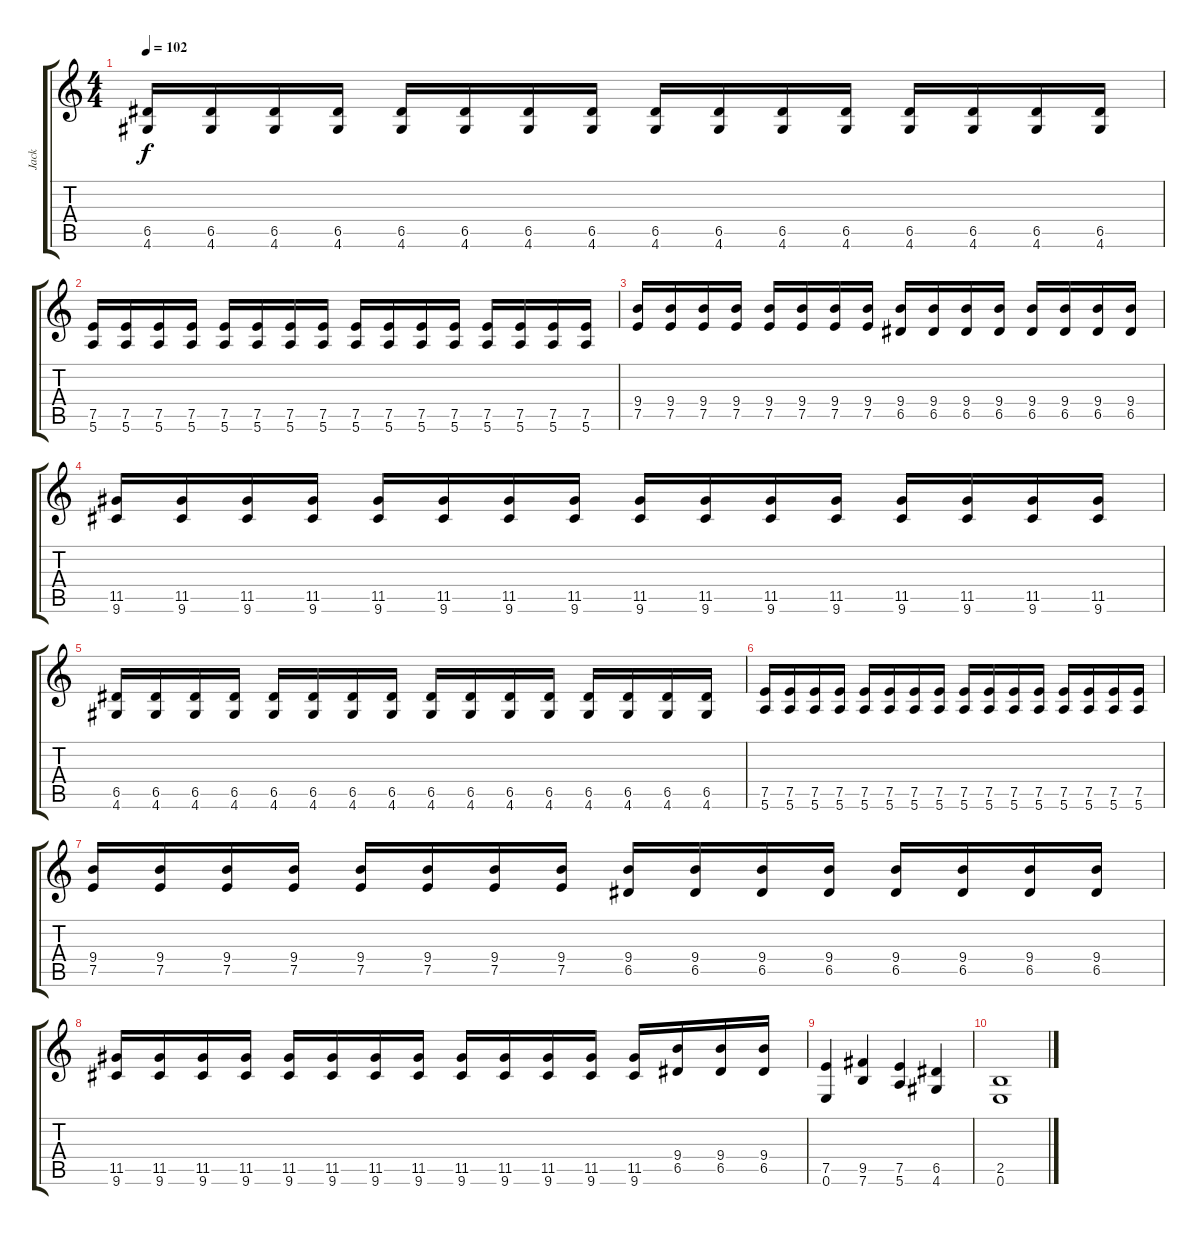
\track ("Jack" "Jack") {instrument overdrivenguitar}
\staff {score tabs}
\tuning (E4 B3 G3 D3 A2 E2) {hide}
\ts (4 4)
\tempo 102
\clef g2
\ks c
(6.5 4.6).16{dy f} (6.5 4.6).16 (6.5 4.6).16 (6.5 4.6).16 (6.5 4.6).16 (6.5 4.6).16 (6.5 4.6).16 (6.5 4.6).16 (6.5 4.6).16 (6.5 4.6).16 (6.5 4.6).16 (6.5 4.6).16 (6.5 4.6).16 (6.5 4.6).16 (6.5 4.6).16 (6.5 4.6).16 |
(7.5 5.6).16 (7.5 5.6).16 (7.5 5.6).16 (7.5 5.6).16 (7.5 5.6).16 (7.5 5.6).16 (7.5 5.6).16 (7.5 5.6).16 (7.5 5.6).16 (7.5 5.6).16 (7.5 5.6).16 (7.5 5.6).16 (7.5 5.6).16 (7.5 5.6).16 (7.5 5.6).16 (7.5 5.6).16 |
(9.4 7.5).16 (9.4 7.5).16 (9.4 7.5).16 (9.4 7.5).16 (9.4 7.5).16 (9.4 7.5).16 (9.4 7.5).16 (9.4 7.5).16 (9.4 6.5).16 (9.4 6.5).16 (9.4 6.5).16 (9.4 6.5).16 (9.4 6.5).16 (9.4 6.5).16 (9.4 6.5).16 (9.4 6.5).16 |
(11.5 9.6).16 (11.5 9.6).16 (11.5 9.6).16 (11.5 9.6).16 (11.5 9.6).16 (11.5 9.6).16 (11.5 9.6).16 (11.5 9.6).16 (11.5 9.6).16 (11.5 9.6).16 (11.5 9.6).16 (11.5 9.6).16 (11.5 9.6).16 (11.5 9.6).16 (11.5 9.6).16 (11.5 9.6).16 |
(6.5 4.6).16 (6.5 4.6).16 (6.5 4.6).16 (6.5 4.6).16 (6.5 4.6).16 (6.5 4.6).16 (6.5 4.6).16 (6.5 4.6).16 (6.5 4.6).16 (6.5 4.6).16 (6.5 4.6).16 (6.5 4.6).16 (6.5 4.6).16 (6.5 4.6).16 (6.5 4.6).16 (6.5 4.6).16 |
(7.5 5.6).16 (7.5 5.6).16 (7.5 5.6).16 (7.5 5.6).16 (7.5 5.6).16 (7.5 5.6).16 (7.5 5.6).16 (7.5 5.6).16 (7.5 5.6).16 (7.5 5.6).16 (7.5 5.6).16 (7.5 5.6).16 (7.5 5.6).16 (7.5 5.6).16 (7.5 5.6).16 (7.5 5.6).16 |
(9.4 7.5).16 (9.4 7.5).16 (9.4 7.5).16 (9.4 7.5).16 (9.4 7.5).16 (9.4 7.5).16 (9.4 7.5).16 (9.4 7.5).16 (9.4 6.5).16 (9.4 6.5).16 (9.4 6.5).16 (9.4 6.5).16 (9.4 6.5).16 (9.4 6.5).16 (9.4 6.5).16 (9.4 6.5).16 |
(11.5 9.6).16 (11.5 9.6).16 (11.5 9.6).16 (11.5 9.6).16 (11.5 9.6).16 (11.5 9.6).16 (11.5 9.6).16 (11.5 9.6).16 (11.5 9.6).16 (11.5 9.6).16 (11.5 9.6).16 (11.5 9.6).16 (11.5 9.6).16 (9.4 6.5).16 (9.4 6.5).16 (9.4 6.5).16 |
(7.5 0.6).4 (9.5 7.6).4 (7.5 5.6).4 (6.5 4.6).4 |
(2.5 0.6).1
